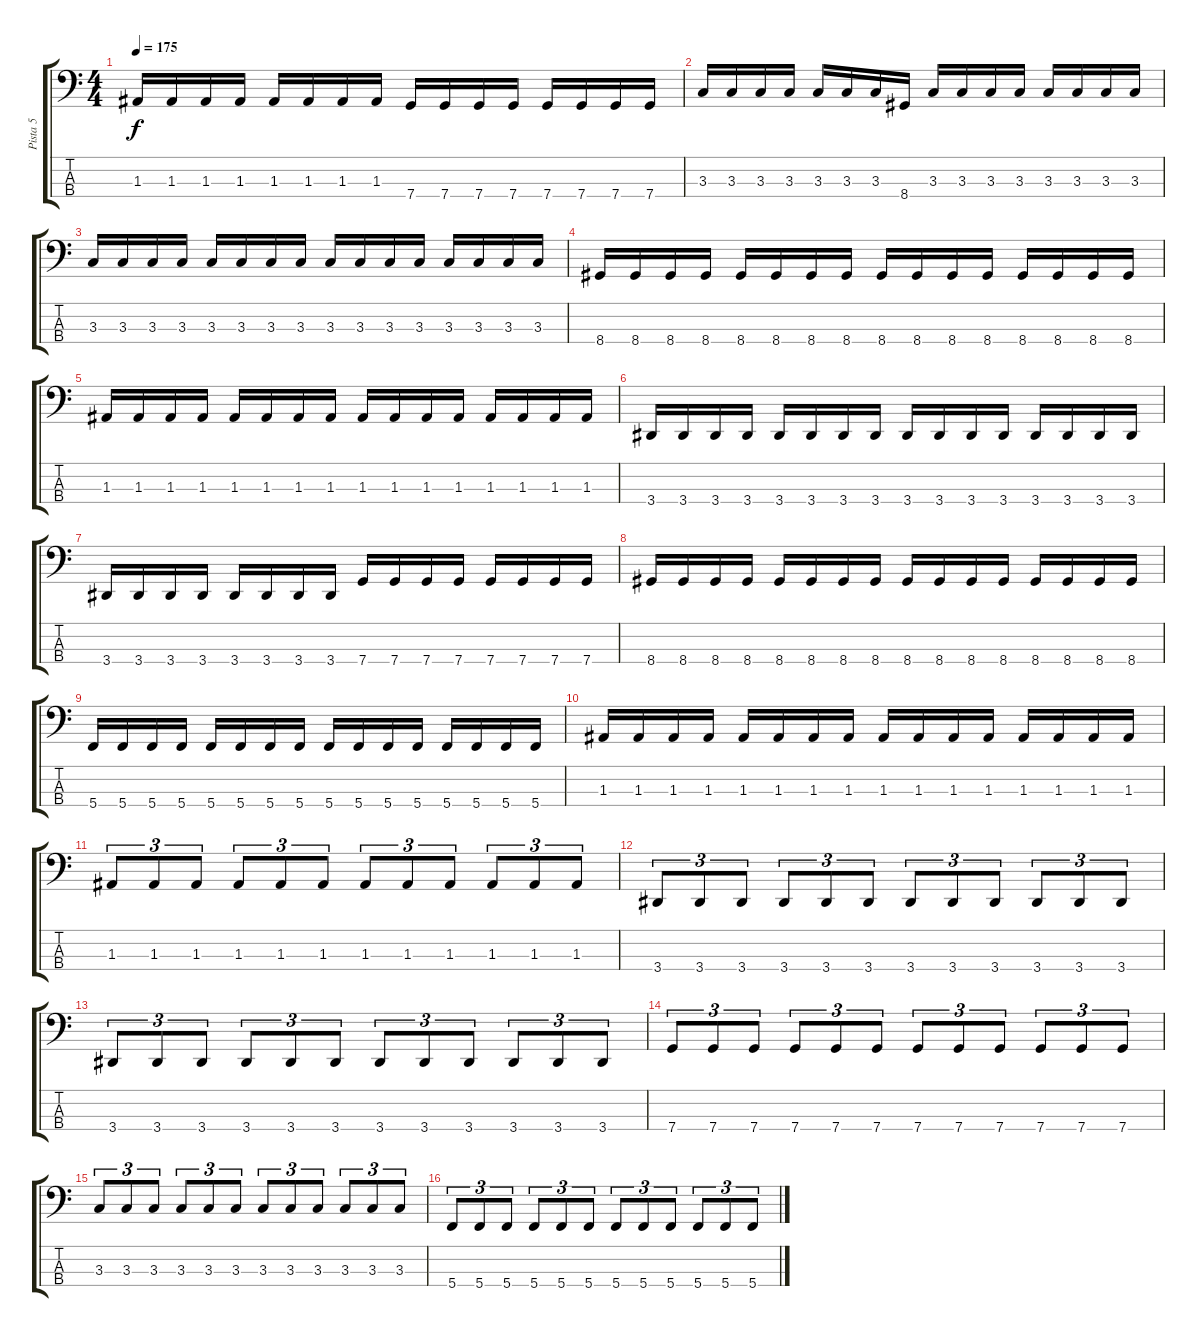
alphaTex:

\track ("Pista 5" "Pista 5") {instrument electricbassfinger}
\staff {score tabs}
\tuning (G2 D2 A1 C1) {hide}
\ts (4 4)
\tempo 175
\clef f4
\ks c
1.3.16{dy f} 1.3.16 1.3.16 1.3.16 1.3.16 1.3.16 1.3.16 1.3.16 7.4.16 7.4.16 7.4.16 7.4.16 7.4.16 7.4.16 7.4.16 7.4.16 |
3.3.16 3.3.16 3.3.16 3.3.16 3.3.16 3.3.16 3.3.16 8.4.16 3.3.16 3.3.16 3.3.16 3.3.16 3.3.16 3.3.16 3.3.16 3.3.16 |
3.3.16 3.3.16 3.3.16 3.3.16 3.3.16 3.3.16 3.3.16 3.3.16 3.3.16 3.3.16 3.3.16 3.3.16 3.3.16 3.3.16 3.3.16 3.3.16 |
8.4.16 8.4.16 8.4.16 8.4.16 8.4.16 8.4.16 8.4.16 8.4.16 8.4.16 8.4.16 8.4.16 8.4.16 8.4.16 8.4.16 8.4.16 8.4.16 |
1.3.16 1.3.16 1.3.16 1.3.16 1.3.16 1.3.16 1.3.16 1.3.16 1.3.16 1.3.16 1.3.16 1.3.16 1.3.16 1.3.16 1.3.16 1.3.16 |
3.4.16 3.4.16 3.4.16 3.4.16 3.4.16 3.4.16 3.4.16 3.4.16 3.4.16 3.4.16 3.4.16 3.4.16 3.4.16 3.4.16 3.4.16 3.4.16 |
3.4.16 3.4.16 3.4.16 3.4.16 3.4.16 3.4.16 3.4.16 3.4.16 7.4.16 7.4.16 7.4.16 7.4.16 7.4.16 7.4.16 7.4.16 7.4.16 |
8.4.16 8.4.16 8.4.16 8.4.16 8.4.16 8.4.16 8.4.16 8.4.16 8.4.16 8.4.16 8.4.16 8.4.16 8.4.16 8.4.16 8.4.16 8.4.16 |
5.4.16 5.4.16 5.4.16 5.4.16 5.4.16 5.4.16 5.4.16 5.4.16 5.4.16 5.4.16 5.4.16 5.4.16 5.4.16 5.4.16 5.4.16 5.4.16 |
1.3.16 1.3.16 1.3.16 1.3.16 1.3.16 1.3.16 1.3.16 1.3.16 1.3.16 1.3.16 1.3.16 1.3.16 1.3.16 1.3.16 1.3.16 1.3.16 |
1.3.8{tu (3 2)} 1.3.8{tu (3 2)} 1.3.8{tu (3 2)} 1.3.8{tu (3 2)} 1.3.8{tu (3 2)} 1.3.8{tu (3 2)} 1.3.8{tu (3 2)} 1.3.8{tu (3 2)} 1.3.8{tu (3 2)} 1.3.8{tu (3 2)} 1.3.8{tu (3 2)} 1.3.8{tu (3 2)} |
3.4.8{tu (3 2)} 3.4.8{tu (3 2)} 3.4.8{tu (3 2)} 3.4.8{tu (3 2)} 3.4.8{tu (3 2)} 3.4.8{tu (3 2)} 3.4.8{tu (3 2)} 3.4.8{tu (3 2)} 3.4.8{tu (3 2)} 3.4.8{tu (3 2)} 3.4.8{tu (3 2)} 3.4.8{tu (3 2)} |
3.4.8{tu (3 2)} 3.4.8{tu (3 2)} 3.4.8{tu (3 2)} 3.4.8{tu (3 2)} 3.4.8{tu (3 2)} 3.4.8{tu (3 2)} 3.4.8{tu (3 2)} 3.4.8{tu (3 2)} 3.4.8{tu (3 2)} 3.4.8{tu (3 2)} 3.4.8{tu (3 2)} 3.4.8{tu (3 2)} |
7.4.8{tu (3 2)} 7.4.8{tu (3 2)} 7.4.8{tu (3 2)} 7.4.8{tu (3 2)} 7.4.8{tu (3 2)} 7.4.8{tu (3 2)} 7.4.8{tu (3 2)} 7.4.8{tu (3 2)} 7.4.8{tu (3 2)} 7.4.8{tu (3 2)} 7.4.8{tu (3 2)} 7.4.8{tu (3 2)} |
3.3.8{tu (3 2)} 3.3.8{tu (3 2)} 3.3.8{tu (3 2)} 3.3.8{tu (3 2)} 3.3.8{tu (3 2)} 3.3.8{tu (3 2)} 3.3.8{tu (3 2)} 3.3.8{tu (3 2)} 3.3.8{tu (3 2)} 3.3.8{tu (3 2)} 3.3.8{tu (3 2)} 3.3.8{tu (3 2)} |
5.4.8{tu (3 2)} 5.4.8{tu (3 2)} 5.4.8{tu (3 2)} 5.4.8{tu (3 2)} 5.4.8{tu (3 2)} 5.4.8{tu (3 2)} 5.4.8{tu (3 2)} 5.4.8{tu (3 2)} 5.4.8{tu (3 2)} 5.4.8{tu (3 2)} 5.4.8{tu (3 2)} 5.4.8{tu (3 2)}
